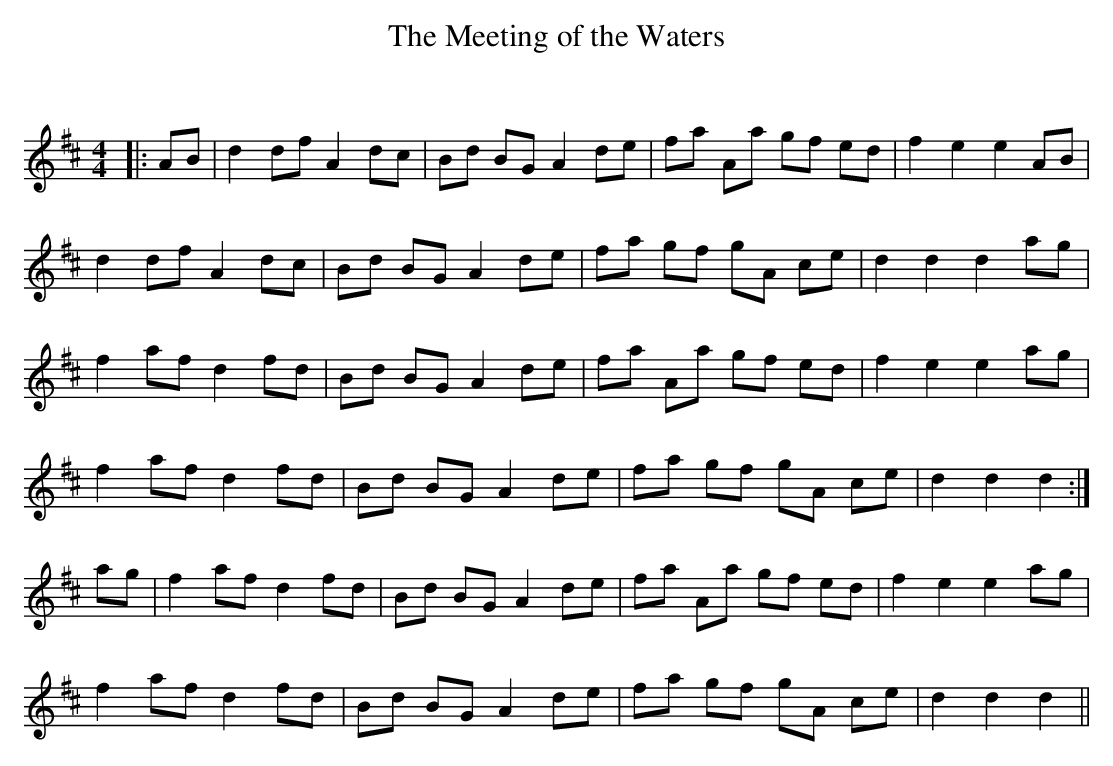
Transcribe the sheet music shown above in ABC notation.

X:1
T: The Meeting of the Waters
C:
Q: 232
K:D
M:4/4
L:1/8
|:AB|d2 df A2 dc|Bd BG A2 de|fa Aa gf ed|f2 e2 e2 AB|
d2 df A2 dc|Bd BG A2 de|fa gf gA ce|d2 d2 d2 ag|
f2 af d2 fd|Bd BG A2 de|fa Aa gf ed|f2 e2 e2 ag|
f2 af d2 fd|Bd BG A2 de|fa gf gA ce|d2 d2 d2:|
ag|f2 af d2 fd|Bd BG A2 de|fa Aa gf ed|f2 e2 e2 ag|
f2 af d2 fd|Bd BG A2 de|fa gf gA ce|d2 d2 d2 ||
